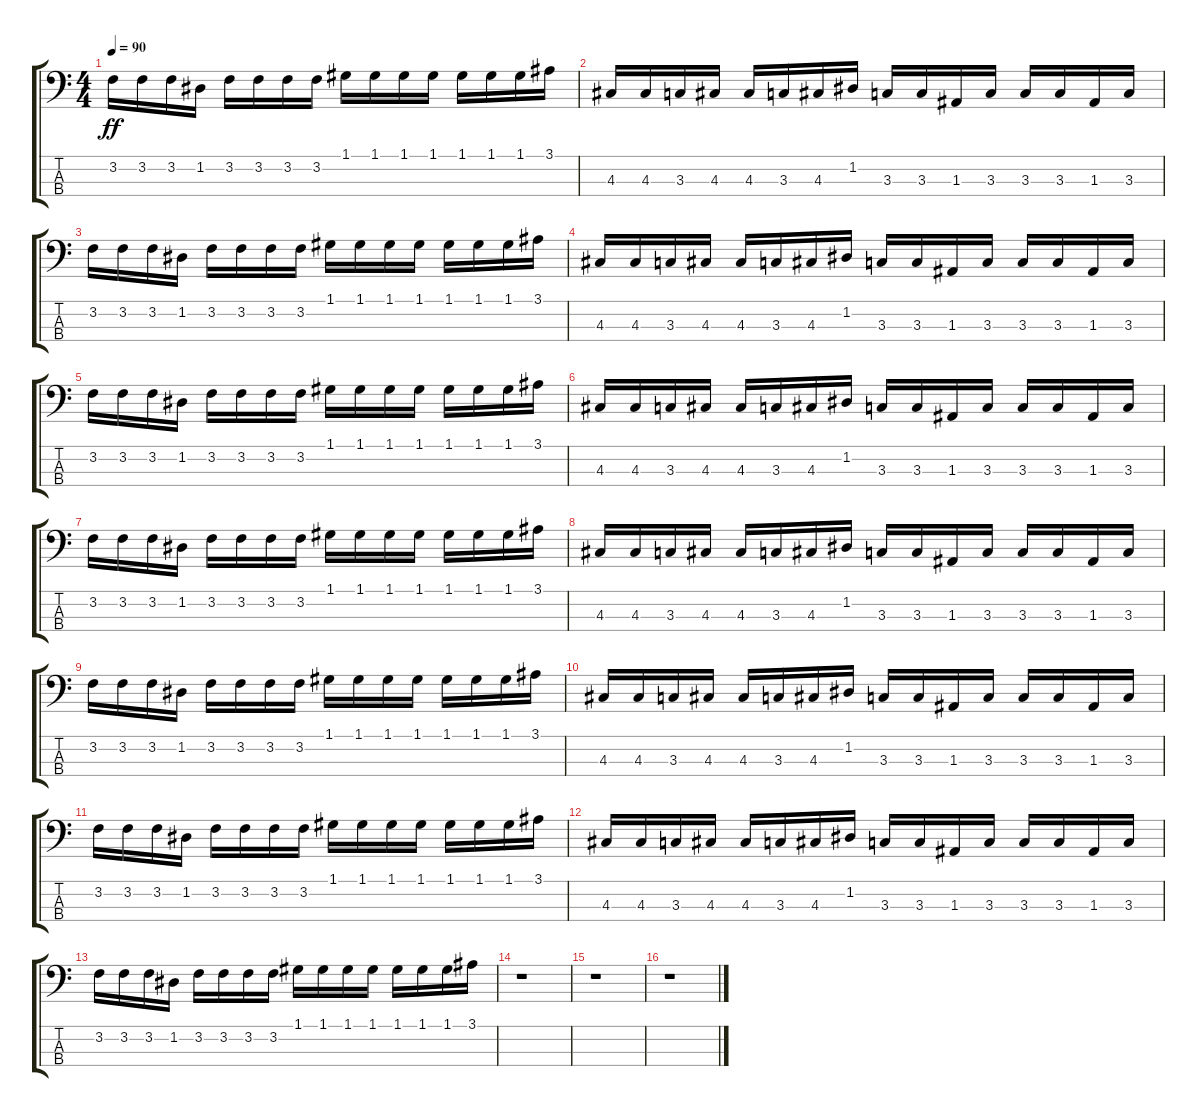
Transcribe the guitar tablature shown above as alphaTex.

\track "" {instrument synthbass2}
\staff {score tabs}
\tuning (G2 D2 A1 E1) {hide}
\ts (4 4)
\tempo 90
\clef f4
\ks c
3.2.16{dy ff} 3.2.16 3.2.16 1.2.16 3.2.16 3.2.16 3.2.16 3.2.16 1.1.16 1.1.16 1.1.16 1.1.16 1.1.16 1.1.16 1.1.16 3.1.16 |
4.3.16 4.3.16 3.3.16 4.3.16 4.3.16 3.3.16 4.3.16 1.2.16 3.3.16 3.3.16 1.3.16 3.3.16 3.3.16 3.3.16 1.3.16 3.3.16 |
3.2.16 3.2.16 3.2.16 1.2.16 3.2.16 3.2.16 3.2.16 3.2.16 1.1.16 1.1.16 1.1.16 1.1.16 1.1.16 1.1.16 1.1.16 3.1.16 |
4.3.16 4.3.16 3.3.16 4.3.16 4.3.16 3.3.16 4.3.16 1.2.16 3.3.16 3.3.16 1.3.16 3.3.16 3.3.16 3.3.16 1.3.16 3.3.16 |
3.2.16 3.2.16 3.2.16 1.2.16 3.2.16 3.2.16 3.2.16 3.2.16 1.1.16 1.1.16 1.1.16 1.1.16 1.1.16 1.1.16 1.1.16 3.1.16 |
4.3.16 4.3.16 3.3.16 4.3.16 4.3.16 3.3.16 4.3.16 1.2.16 3.3.16 3.3.16 1.3.16 3.3.16 3.3.16 3.3.16 1.3.16 3.3.16 |
3.2.16 3.2.16 3.2.16 1.2.16 3.2.16 3.2.16 3.2.16 3.2.16 1.1.16 1.1.16 1.1.16 1.1.16 1.1.16 1.1.16 1.1.16 3.1.16 |
4.3.16 4.3.16 3.3.16 4.3.16 4.3.16 3.3.16 4.3.16 1.2.16 3.3.16 3.3.16 1.3.16 3.3.16 3.3.16 3.3.16 1.3.16 3.3.16 |
3.2.16 3.2.16 3.2.16 1.2.16 3.2.16 3.2.16 3.2.16 3.2.16 1.1.16 1.1.16 1.1.16 1.1.16 1.1.16 1.1.16 1.1.16 3.1.16 |
4.3.16 4.3.16 3.3.16 4.3.16 4.3.16 3.3.16 4.3.16 1.2.16 3.3.16 3.3.16 1.3.16 3.3.16 3.3.16 3.3.16 1.3.16 3.3.16 |
3.2.16 3.2.16 3.2.16 1.2.16 3.2.16 3.2.16 3.2.16 3.2.16 1.1.16 1.1.16 1.1.16 1.1.16 1.1.16 1.1.16 1.1.16 3.1.16 |
4.3.16 4.3.16 3.3.16 4.3.16 4.3.16 3.3.16 4.3.16 1.2.16 3.3.16 3.3.16 1.3.16 3.3.16 3.3.16 3.3.16 1.3.16 3.3.16 |
3.2.16 3.2.16 3.2.16 1.2.16 3.2.16 3.2.16 3.2.16 3.2.16 1.1.16 1.1.16 1.1.16 1.1.16 1.1.16 1.1.16 1.1.16 3.1.16 |
r.1 |
r.1 |
r.1
